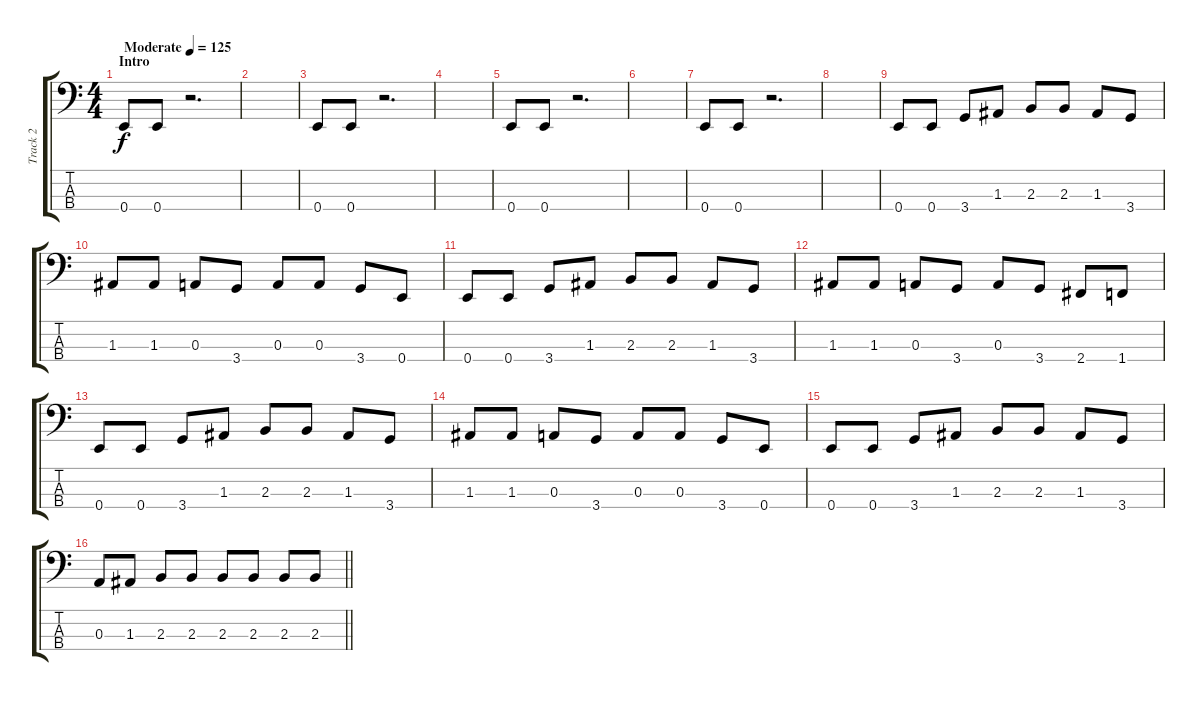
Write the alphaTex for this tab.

\track ("Track 2" "Track 2") {instrument electricbassfinger}
\staff {score tabs}
\tuning (G2 D2 A1 E1) {hide}
\ts (4 4)
\section ("" "Intro")
\tempo (125 "Moderate")
\clef f4
\ks c
0.4.8{dy f instrument electricbassfinger} 0.4.8 r.2{d} |
|
0.4.8 0.4.8 r.2{d} |
|
0.4.8 0.4.8 r.2{d} |
|
0.4.8 0.4.8 r.2{d} |
|
0.4.8 0.4.8 3.4.8 1.3.8 2.3.8 2.3.8 1.3.8 3.4.8 |
1.3.8 1.3.8 0.3.8 3.4.8 0.3.8 0.3.8 3.4.8 0.4.8 |
0.4.8 0.4.8 3.4.8 1.3.8 2.3.8 2.3.8 1.3.8 3.4.8 |
1.3.8 1.3.8 0.3.8 3.4.8 0.3.8 3.4.8 2.4.8 1.4.8 |
0.4.8 0.4.8 3.4.8 1.3.8 2.3.8 2.3.8 1.3.8 3.4.8 |
1.3.8 1.3.8 0.3.8 3.4.8 0.3.8 0.3.8 3.4.8 0.4.8 |
0.4.8 0.4.8 3.4.8 1.3.8 2.3.8 2.3.8 1.3.8 3.4.8 |
\barLineRight lightlight
0.3.8 1.3.8 2.3.8 2.3.8 2.3.8 2.3.8 2.3.8 2.3.8
